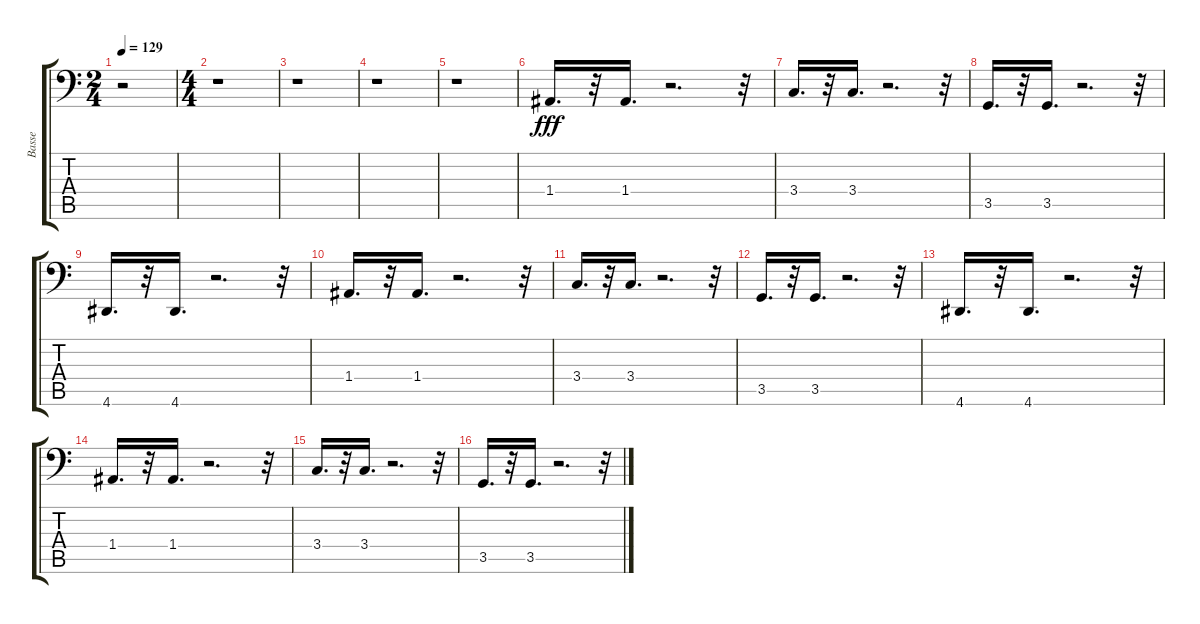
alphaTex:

\track ("Basse" "Basse") {instrument acousticbass}
\staff {score tabs}
\tuning (C3 G2 D2 A1 E1 B0) {hide}
\ts (2 4)
\tempo 129
\clef f4
\ks c
r.2{dy fff instrument acousticbass} |
\ts (4 4)
r.1 |
r.1 |
r.1 |
r.1 |
1.4.16{d} r.32 1.4.16{d} r.2{d} r.32 |
3.4.16{d} r.32 3.4.16{d} r.2{d} r.32 |
3.5.16{d} r.32 3.5.16{d} r.2{d} r.32 |
4.6.16{d} r.32 4.6.16{d} r.2{d} r.32 |
1.4.16{d} r.32 1.4.16{d} r.2{d} r.32 |
3.4.16{d} r.32 3.4.16{d} r.2{d} r.32 |
3.5.16{d} r.32 3.5.16{d} r.2{d} r.32 |
4.6.16{d} r.32 4.6.16{d} r.2{d} r.32 |
1.4.16{d} r.32 1.4.16{d} r.2{d} r.32 |
3.4.16{d} r.32 3.4.16{d} r.2{d} r.32 |
3.5.16{d} r.32 3.5.16{d} r.2{d} r.32
